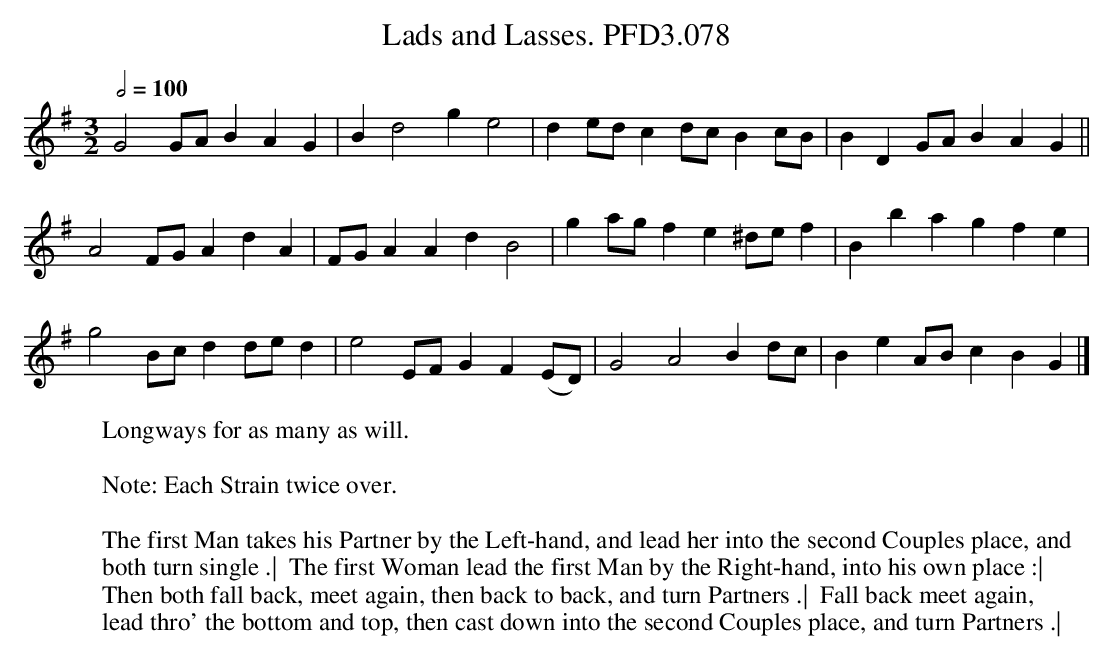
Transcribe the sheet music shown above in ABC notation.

X:1
T:Lads and Lasses. PFD3.078
W:Longways for as many as will.
L:1/4
Q:1/2=100
M:3/2
K:G
G2 G/A/ BAG|Bd2ge2|d e/d/ c d/c/ B c/B/|BD G/A/ BAG||
A2 F/G/ AdA|F/G/ AAdB2|g a/g/ fe ^d/e/ f|Bbagfe|
g2 B/c/ d d/e/ d|e2 E/F/ GF (E/D/)|G2A2B d/c/|Be A/B/ cBG |]
W:
W: Note: Each Strain twice over.
W:
W: The first Man takes his Partner by the Left-hand, and lead her into the second Couples place, and
W: both turn single .|  The first Woman lead the first Man by the Right-hand, into his own place :|
W: Then both fall back, meet again, then back to back, and turn Partners .|  Fall back meet again,
W: lead thro' the bottom and top, then cast down into the second Couples place, and turn Partners .|
